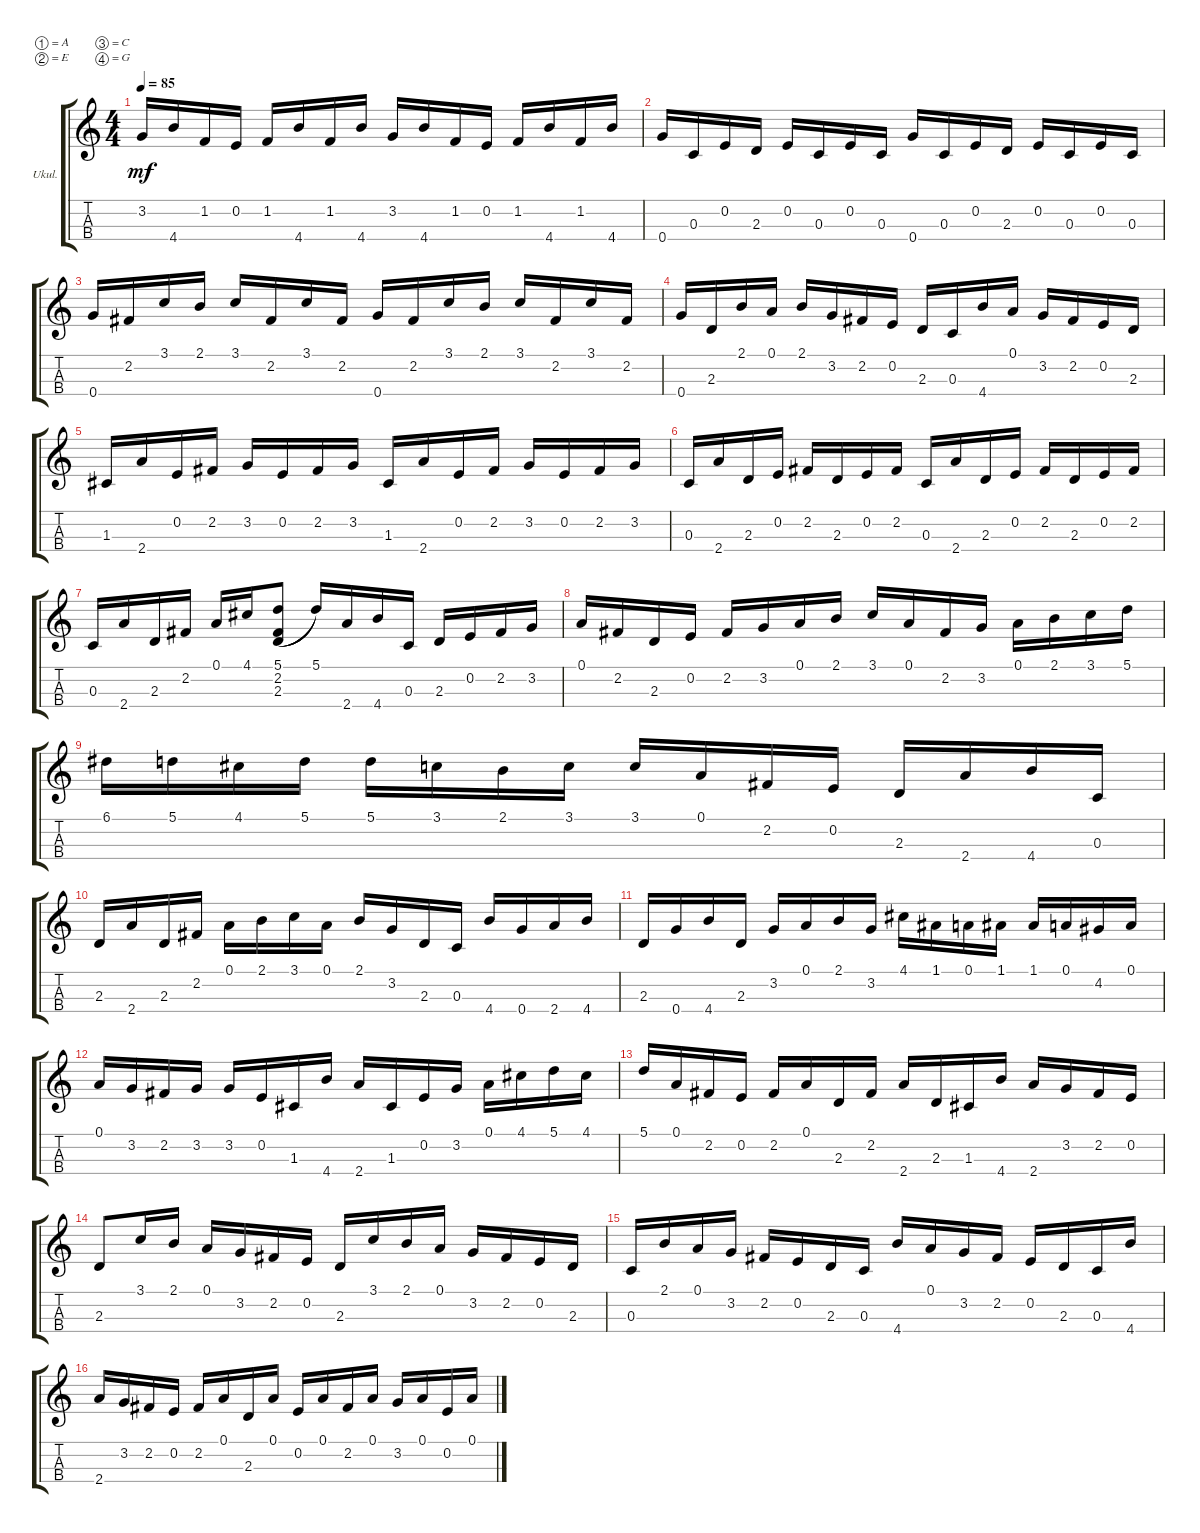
\bracketExtendMode groupsimilarinstruments
\firstSystemTrackNameOrientation horizontal
\otherSystemsTrackNameOrientation horizontal
\track ("Äîðîæêà 1" "Ukul.") {instrument acousticguitarnylon}
\staff {score tabs}
\tuning (A4 E4 C4 G4)
\displaytranspose 0
\ts (4 4)
\tempo 85
\clef g2
\ks c
3.2.16{dy mf} 4.4.16 1.2.16 0.2.16 1.2.16 4.4.16 1.2.16 4.4.16 3.2.16 4.4.16 1.2.16 0.2.16 1.2.16 4.4.16 1.2.16 4.4.16 |
0.4.16 0.3.16 0.2.16 2.3.16 0.2.16 0.3.16 0.2.16 0.3.16 0.4.16 0.3.16 0.2.16 2.3.16 0.2.16 0.3.16 0.2.16 0.3.16 |
0.4.16 2.2.16 3.1.16 2.1.16 3.1.16 2.2.16 3.1.16 2.2.16 0.4.16 2.2.16 3.1.16 2.1.16 3.1.16 2.2.16 3.1.16 2.2.16 |
0.4.16 2.3.16 2.1.16 0.1.16 2.1.16 3.2.16 2.2.16 0.2.16 2.3.16 0.3.16 4.4.16 0.1.16 3.2.16 2.2.16 0.2.16 2.3.16 |
1.3.16 2.4.16 0.2.16 2.2.16 3.2.16 0.2.16 2.2.16 3.2.16 1.3.16 2.4.16 0.2.16 2.2.16 3.2.16 0.2.16 2.2.16 3.2.16 |
0.3.16 2.4.16 2.3.16 0.2.16 2.2.16 2.3.16 0.2.16 2.2.16 0.3.16 2.4.16 2.3.16 0.2.16 2.2.16 2.3.16 0.2.16 2.2.16 |
0.3.16 2.4.16 2.3.16 2.2.16 0.1.16 4.1.16 (5.1 2.2 2.3).8{legatoorigin} 5.1.16 2.4.16 4.4.16 0.3.16 2.3.16 0.2.16 2.2.16 3.2.16 |
0.1.16 2.2.16 2.3.16 0.2.16 2.2.16 3.2.16 0.1.16 2.1.16 3.1.16 0.1.16 2.2.16 3.2.16 0.1.16 2.1.16 3.1.16 5.1.16 |
6.1.16 5.1.16 4.1.16 5.1.16 5.1.16 3.1.16 2.1.16 3.1.16 3.1.16 0.1.16 2.2.16 0.2.16 2.3.16 2.4.16 4.4.16 0.3.16 |
2.3.16 2.4.16 2.3.16 2.2.16 0.1.16 2.1.16 3.1.16 0.1.16 2.1.16 3.2.16 2.3.16 0.3.16 4.4.16 0.4.16 2.4.16 4.4.16 |
2.3.16 0.4.16 4.4.16 2.3.16 3.2.16 0.1.16 2.1.16 3.2.16 4.1.16 1.1.16 0.1.16 1.1.16 1.1.16 0.1.16 4.2.16 0.1.16 |
0.1.16 3.2.16 2.2.16 3.2.16 3.2.16 0.2.16 1.3.16 4.4.16 2.4.16 1.3.16 0.2.16 3.2.16 0.1.16 4.1.16 5.1.16 4.1.16 |
5.1.16 0.1.16 2.2.16 0.2.16 2.2.16 0.1.16 2.3.16 2.2.16 2.4.16 2.3.16 1.3.16 4.4.16 2.4.16 3.2.16 2.2.16 0.2.16 |
2.3.8 3.1.16 2.1.16 0.1.16 3.2.16 2.2.16 0.2.16 2.3.16 3.1.16 2.1.16 0.1.16 3.2.16 2.2.16 0.2.16 2.3.16 |
0.3.16 2.1.16 0.1.16 3.2.16 2.2.16 0.2.16 2.3.16 0.3.16 4.4.16 0.1.16 3.2.16 2.2.16 0.2.16 2.3.16 0.3.16 4.4.16 |
2.4.16 3.2.16 2.2.16 0.2.16 2.2.16 0.1.16 2.3.16 0.1.16 0.2.16 0.1.16 2.2.16 0.1.16 3.2.16 0.1.16 0.2.16 0.1.16
